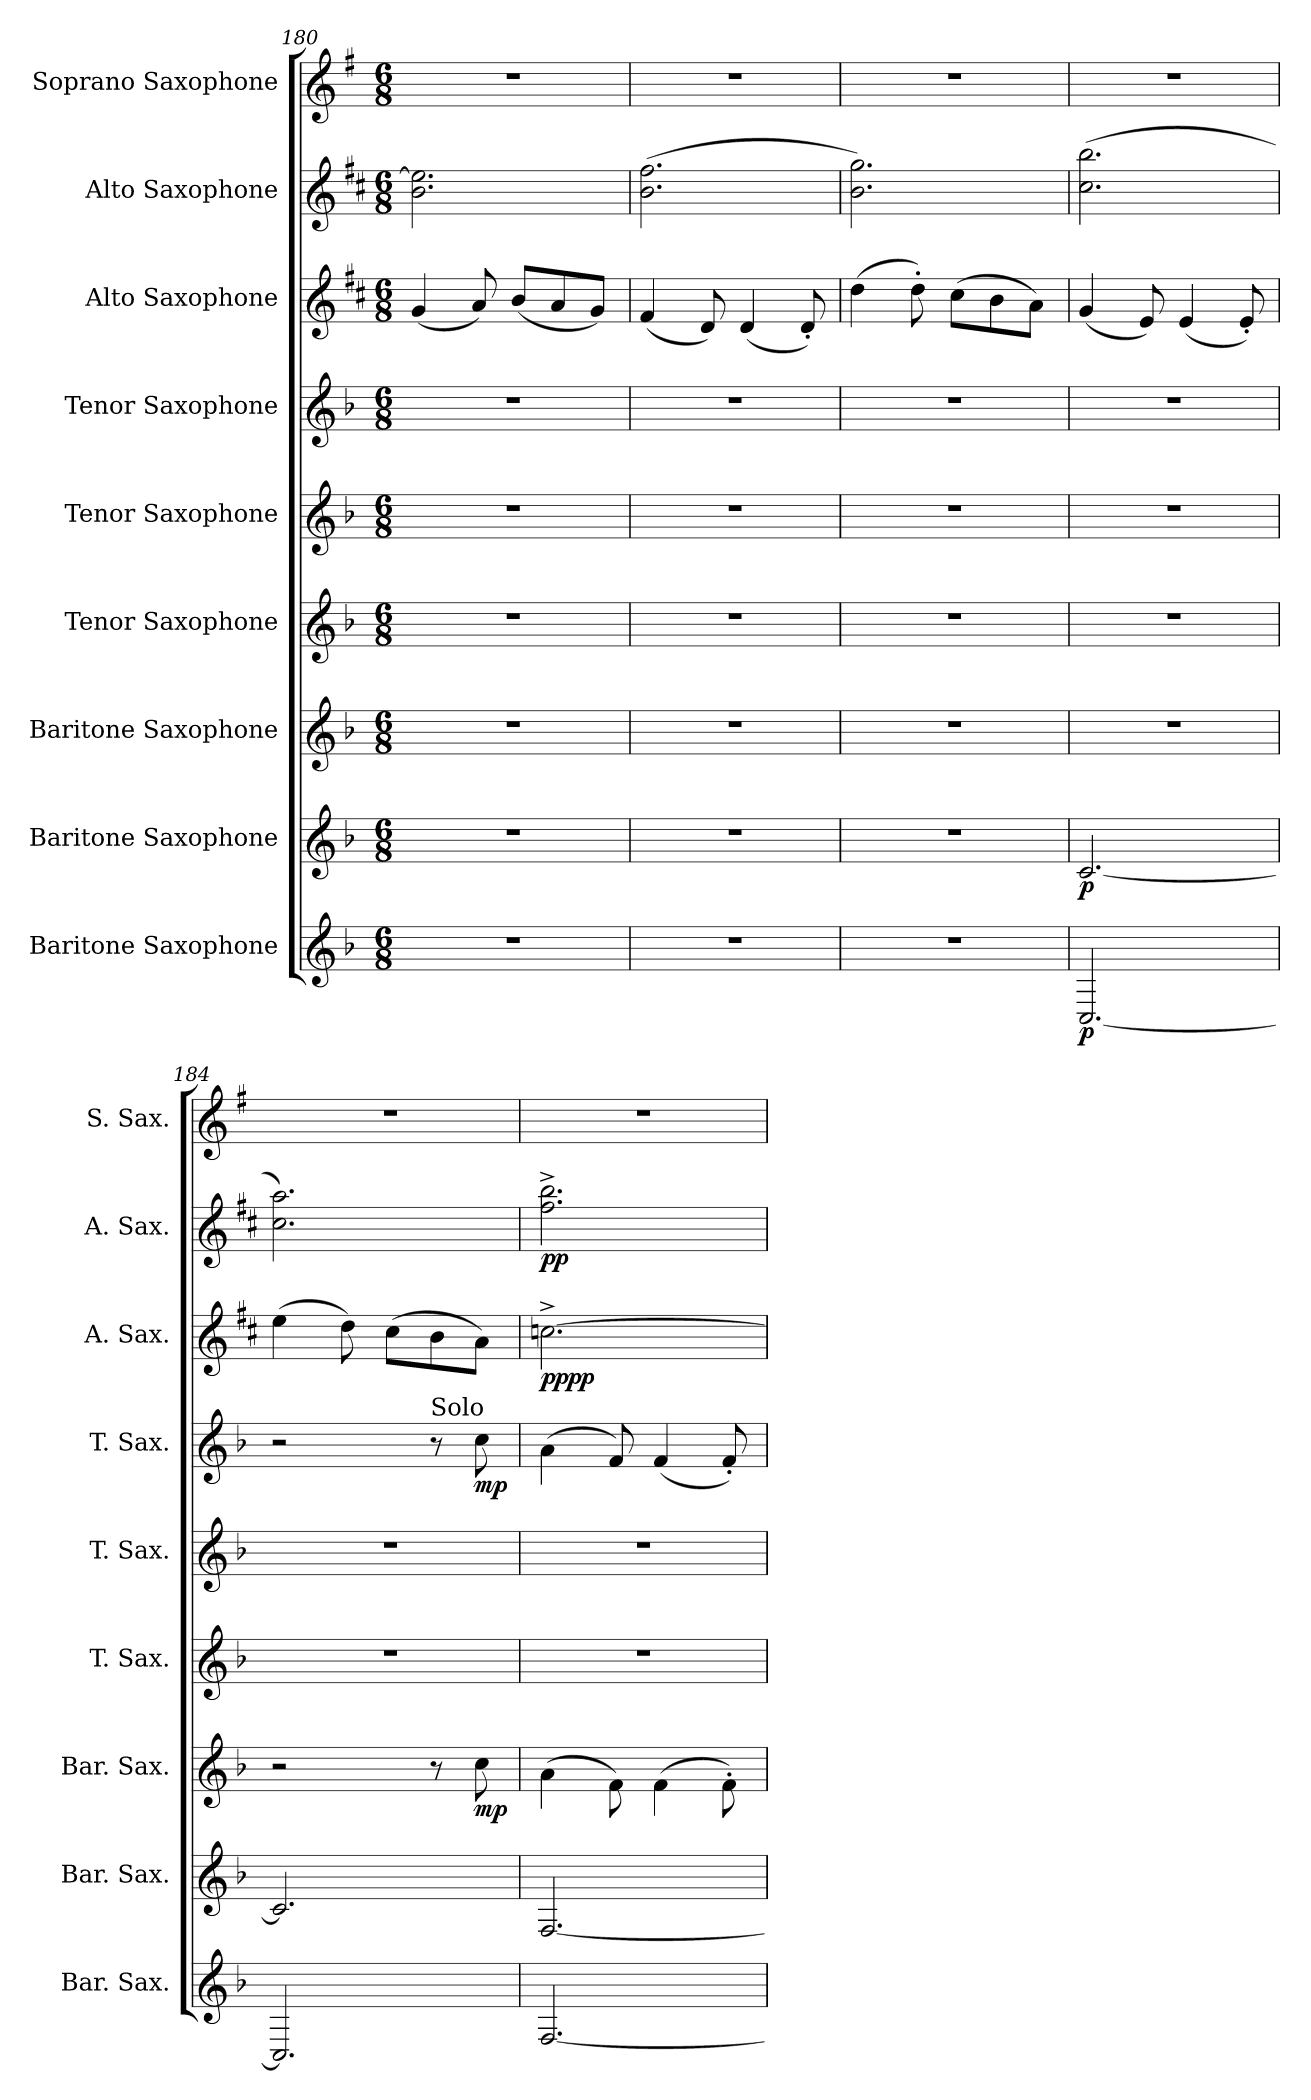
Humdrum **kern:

**kern	**dynam	**kern	**dynam	**kern	**dynam	**kern	**kern	**kern	**dynam	**kern	**dynam	**kern	**dynam	**kern
*part9	*part9	*part8	*part8	*part7	*part7	*part6	*part5	*part4	*part4	*part3	*part3	*part2	*part2	*part1
*staff9	*staff9	*staff8	*staff8	*staff7	*staff7	*staff6	*staff5	*staff4	*staff4	*staff3	*staff3	*staff2	*staff2	*staff1
*I"Baritone Saxophone	*	*I"Baritone Saxophone	*	*I"Baritone Saxophone	*	*I"Tenor Saxophone	*I"Tenor Saxophone	*I"Tenor Saxophone	*	*I"Alto Saxophone	*	*I"Alto Saxophone	*	*I"Soprano Saxophone
*I'Bar. Sax.	*	*I'Bar. Sax.	*	*I'Bar. Sax.	*	*I'T. Sax.	*I'T. Sax.	*I'T. Sax.	*	*I'A. Sax.	*	*I'A. Sax.	*	*I'S. Sax.
*clefG2	*	*clefG2	*	*clefG2	*	*clefG2	*clefG2	*clefG2	*	*clefG2	*	*clefG2	*	*clefG2
*ITrd12c21	*	*ITrd12c21	*	*ITrd12c21	*	*ITrd8c14	*ITrd8c14	*ITrd8c14	*	*ITrd5c9	*	*ITrd5c9	*	*ITrd1c2
*k[b-]	*	*k[b-]	*	*k[b-]	*	*k[b-]	*k[b-]	*k[b-]	*	*k[b-]	*	*k[b-]	*	*k[b-]
*M6/8	*	*M6/8	*	*M6/8	*	*M6/8	*M6/8	*M6/8	*	*M6/8	*	*M6/8	*	*M6/8
=180	=180	=180	=180	=180	=180	=180	=180	=180	=180	=180	=180	=180	=180	=180
2.r	.	2.r	.	2.r	.	2.r	2.r	2.r	.	(4B-/	.	2.d\ 2.g\]	.	2.r
.	.	.	.	.	.	.	.	.	.	8c/)	.	.	.	.
.	.	.	.	.	.	.	.	.	.	(8d/L	.	.	.	.
.	.	.	.	.	.	.	.	.	.	8c/	.	.	.	.
.	.	.	.	.	.	.	.	.	.	8B-/J)	.	.	.	.
=181	=181	=181	=181	=181	=181	=181	=181	=181	=181	=181	=181	=181	=181	=181
2.r	.	2.r	.	2.r	.	2.r	2.r	2.r	.	(4A/	.	(2.d\ 2.a\	.	2.r
.	.	.	.	.	.	.	.	.	.	8F/)	.	.	.	.
.	.	.	.	.	.	.	.	.	.	(4F/	.	.	.	.
.	.	.	.	.	.	.	.	.	.	8F'/)	.	.	.	.
=182	=182	=182	=182	=182	=182	=182	=182	=182	=182	=182	=182	=182	=182	=182
2.r	.	2.r	.	2.r	.	2.r	2.r	2.r	.	(4f\	.	2.d\ 2.b-\)	.	2.r
.	.	.	.	.	.	.	.	.	.	8f'\)	.	.	.	.
.	.	.	.	.	.	.	.	.	.	(8e\L	.	.	.	.
.	.	.	.	.	.	.	.	.	.	8d\	.	.	.	.
.	.	.	.	.	.	.	.	.	.	8c\J)	.	.	.	.
=183	=183	=183	=183	=183	=183	=183	=183	=183	=183	=183	=183	=183	=183	=183
!	!LO:DY:b	!	!LO:DY:b	!	!	!	!	!	!	!	!	!	!	!
[2.CC/	p	[2.C/	p	2.r	.	2.r	2.r	2.r	.	(4B-/	.	(2.e\ 2.dd\	.	2.r
.	.	.	.	.	.	.	.	.	.	8G/)	.	.	.	.
.	.	.	.	.	.	.	.	.	.	(4G/	.	.	.	.
.	.	.	.	.	.	.	.	.	.	8G'/)	.	.	.	.
!!LO:PB:g=z
=184	=184	=184	=184	=184	=184	=184	=184	=184	=184	=184	=184	=184	=184	=184
2.CC/]	.	2.C/]	.	2r	.	2.r	2.r	2r	.	(4g\	.	2.e\ 2.cc\)	.	2.r
.	.	.	.	.	.	.	.	.	.	8f\)	.	.	.	.
.	.	.	.	.	.	.	.	.	.	(8e\L	.	.	.	.
!	!	!	!	!	!	!	!	!LO:TX:a:t=Solo	!	!	!	!	!	!
.	.	.	.	8r	.	.	.	8r	.	8d\	.	.	.	.
!	!	!	!	!	!LO:DY:b	!	!	!	!LO:DY:b	!	!	!	!	!
.	.	.	.	8c\	mp	.	.	8c\	mp	8c\J)	.	.	.	.
=185	=185	=185	=185	=185	=185	=185	=185	=185	=185	=185	=185	=185	=185	=185
!	!	!	!	!	!	!	!	!	!	!	!LO:DY:b	!	!	!
!	!	!	!	!	!	!	!	!	!	!	!LO:DY:n=1:b	!	!LO:DY:b	!
[2.FF/	.	[2.FF/	.	(4A\	.	2.r	2.r	(4A\	.	[2.e-X^\	pp pp	2.a\^ 2.dd\^	pp	2.r
.	.	.	.	8F\)	.	.	.	8F/)	.	.	.	.	.	.
.	.	.	.	(4F\	.	.	.	(4F/	.	.	.	.	.	.
.	.	.	.	8F'\)	.	.	.	8F'/)	.	.	.	.	.	.
=	=	=	=	=	=	=	=	=	=	=	=	=	=	=
*-	*-	*-	*-	*-	*-	*-	*-	*-	*-	*-	*-	*-	*-	*-
